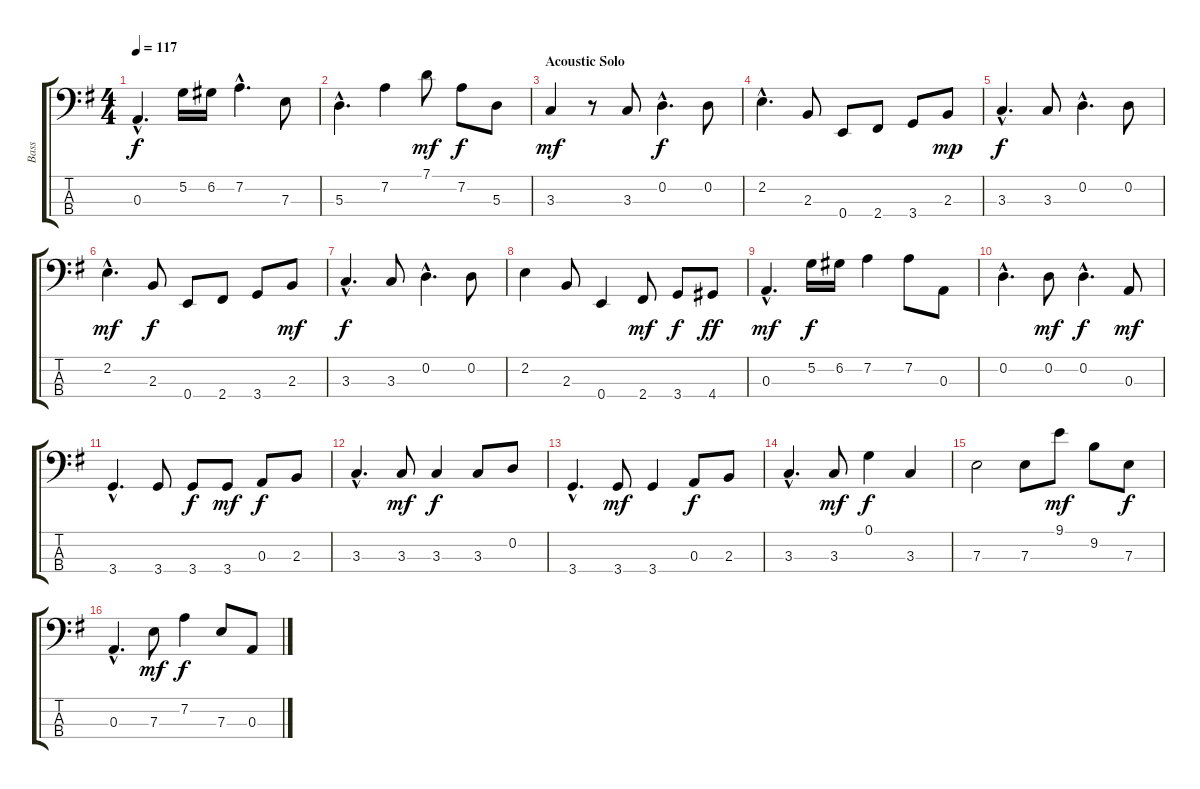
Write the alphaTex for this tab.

\track ("Bass" "Bass") {instrument electricbasspick}
\staff {score tabs}
\tuning (G2 D2 A1 E1) {hide}
\ts (4 4)
\tempo 117
\clef f4
\ks g
0.3{hac}.4{d dy f} 5.2.16 6.2.16 7.2{hac}.4{d} 7.3.8 |
5.3{hac}.4{d} 7.2.4 7.1.8{dy mf} 7.2.8{dy f} 5.3.8 |
\section ("" "Acoustic Solo")
3.3.4{dy mf} r.8 3.3.8 0.2{hac}.4{d dy f} 0.2.8 |
2.2{hac}.4{d} 2.3.8 0.4.8 2.4.8 3.4.8 2.3.8{dy mp} |
3.3{hac}.4{d dy f} 3.3.8 0.2{hac}.4{d} 0.2.8 |
2.2{hac}.4{d dy mf} 2.3.8{dy f} 0.4.8 2.4.8 3.4.8 2.3.8{dy mf} |
3.3{hac}.4{d dy f} 3.3.8 0.2{hac}.4{d} 0.2.8 |
2.2.4 2.3.8 0.4.4 2.4.8{dy mf} 3.4.8{dy f} 4.4.8{dy ff} |
0.3{hac}.4{d dy mf} 5.2.16{dy f} 6.2.16 7.2.4 7.2.8 0.3.8 |
0.2{hac}.4{d} 0.2.8{dy mf} 0.2{hac}.4{d dy f} 0.3.8{dy mf} |
3.4{hac}.4{d} 3.4.8 3.4.8{dy f} 3.4.8{dy mf} 0.3.8{dy f} 2.3.8 |
3.3{hac}.4{d} 3.3.8{dy mf} 3.3.4{dy f} 3.3.8 0.2.8 |
3.4{hac}.4{d} 3.4.8{dy mf} 3.4.4 0.3.8{dy f} 2.3.8 |
3.3{hac}.4{d} 3.3.8{dy mf} 0.1.4{dy f} 3.3.4 |
7.3.2 7.3.8 9.1.8{dy mf} 9.2.8 7.3.8{dy f} |
0.3{hac}.4{d} 7.3.8{dy mf} 7.2.4{dy f} 7.3.8 0.3.8
